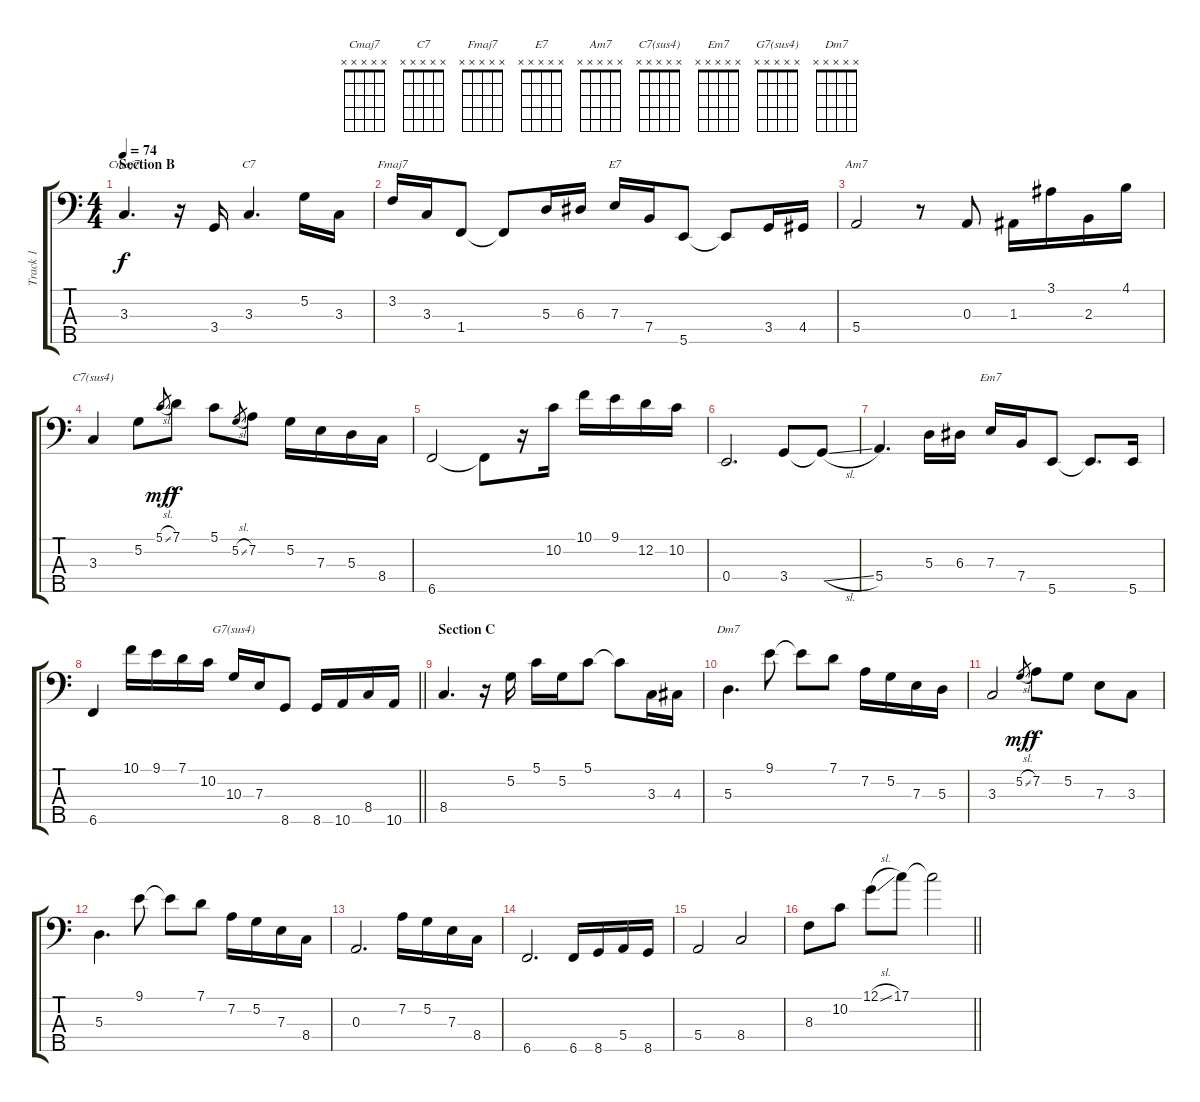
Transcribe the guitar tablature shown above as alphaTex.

\track ("Track 1" "Track 1") {instrument acousticguitarsteel}
\staff {score tabs}
\tuning (G2 D2 A1 E1 B0) {hide}
\chord ("Cmaj7" x x x x x)
\chord ("C7" x x x x x)
\chord ("Fmaj7" x x x x x)
\chord ("E7" x x x x x)
\chord ("Am7" x x x x x)
\chord ("C7(sus4)" x x x x x)
\chord ("Em7" x x x x x)
\chord ("G7(sus4)" x x x x x)
\chord ("Dm7" x x x x x)
\ts (4 4)
\section ("" "Section B")
\tempo 74
\clef f4
\ks c
3.3.4{d ch "Cmaj7" dy f} r.16 3.4.16 3.3.4{d ch "C7"} 5.2.16 3.3.16 |
3.2.16{ch "Fmaj7"} 3.3.16 1.4.8 1.4{t}.8 5.3.16 6.3.16 7.3.16{ch "E7"} 7.4.16 5.5.8 5.5{t}.8 3.4.16 4.4.16 |
5.4.2{ch "Am7"} r.8 0.3.8 1.3.16 3.1.16 2.3.16 4.1.16 |
3.3.4{ch "C7(sus4)"} 5.2.8 5.1{sl}.8{gr dy mf} 7.1.8{dy f} 5.1.8 5.2{sl}.8{gr} 7.2.8 5.2.16 7.3.16 5.3.16 8.4.16 |
6.5.2 6.5{t}.8 r.16 10.2.16 10.1.16 9.1.16 12.2.16 10.2.16 |
0.4.2{d} 3.4.8 3.4{sl t}.8 |
5.4.4{d} 5.3.16 6.3.16 7.3.16{ch "Em7"} 7.4.16 5.5.8 5.5{t}.8{d} 5.5.16 |
\barLineRight lightlight
6.5.4 10.1.16 9.1.16 7.1.16 10.2.16 10.3.16{ch "G7(sus4)"} 7.3.16 8.5.8 8.5.16 10.5.16 8.4.16 10.5.16 |
\section ("" "Section C")
8.4.4{d} r.16 5.2.16 5.1.16 5.2.16 5.1.8 5.1{t}.8 3.3.16 4.3.16 |
5.3.4{d ch "Dm7"} 9.1.8 9.1{t}.8 7.1.8 7.2.16 5.2.16 7.3.16 5.3.16 |
3.3.2 5.2{sl}.8{gr dy mf} 7.2.8{dy f} 5.2.8 7.3.8 3.3.8 |
5.3.4{d} 9.1.8 9.1{t}.8 7.1.8 7.2.16 5.2.16 7.3.16 8.4.16 |
0.3.2{d} 7.2.16 5.2.16 7.3.16 8.4.16 |
6.5.2{d} 6.5.16 8.5.16 5.4.16 8.5.16 |
5.4.2 8.4.2 |
\barLineRight lightlight
8.3.8 10.2.8 12.1{sl}.8 17.1.8 17.1{t}.2
